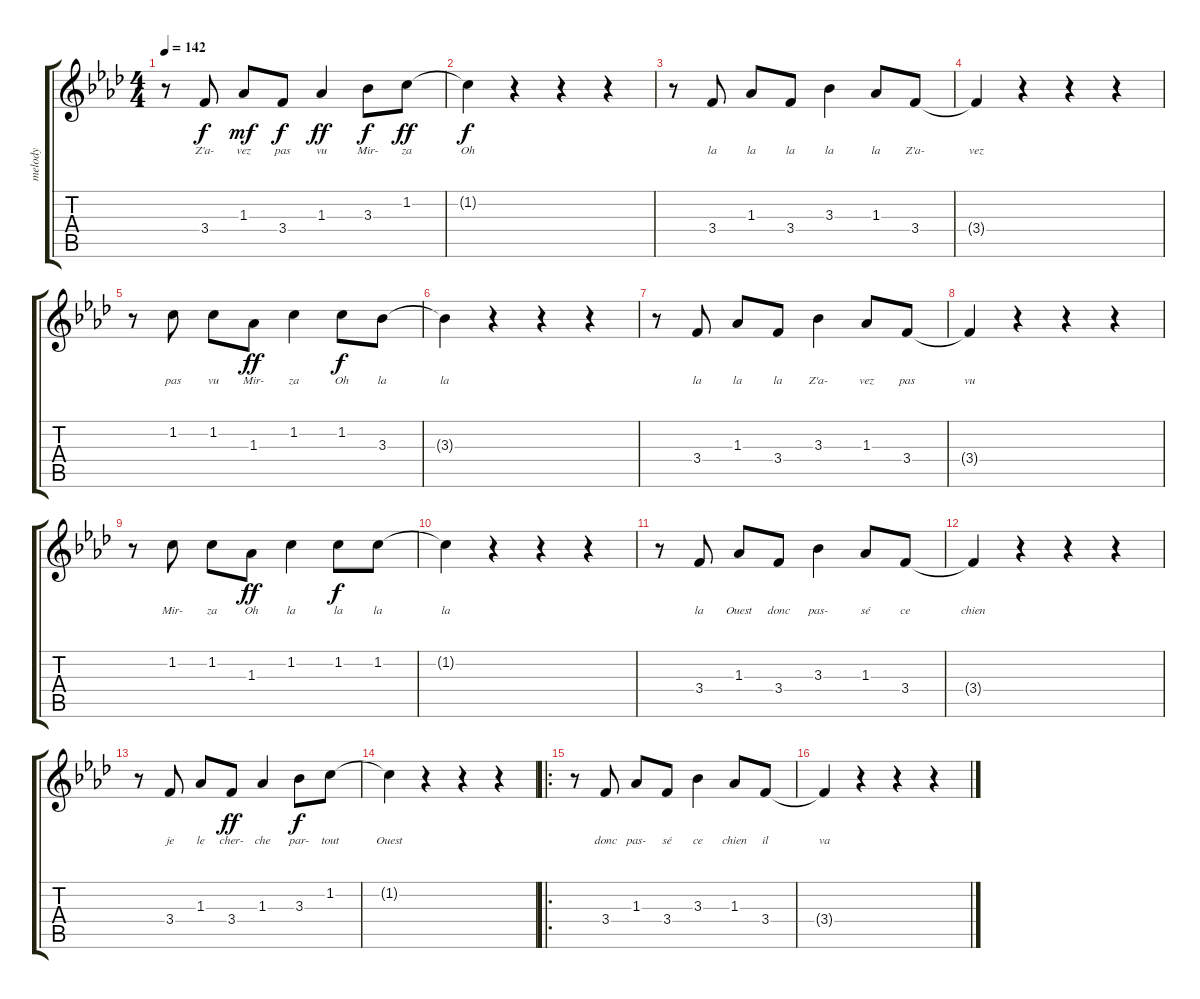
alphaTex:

\track ("melody" "melody") {instrument electricguitarjazz}
\staff {score tabs}
\tuning (E4 B3 G3 D3 A2 E2) {hide}
\ts (4 4)
\tempo 142
\clef g2
\ks fminor
r.8{dy f instrument electricguitarjazz} 3.4.8{lyrics (0 "Z'a-") lyrics (1 "") lyrics (2 "") lyrics (3 "") lyrics (4 "")} 1.3.8{lyrics (0 "vez") lyrics (1 "") lyrics (2 "") lyrics (3 "") lyrics (4 "") dy mf} 3.4.8{lyrics (0 "pas") lyrics (1 "") lyrics (2 "") lyrics (3 "") lyrics (4 "") dy f} 1.3.4{lyrics (0 "vu") lyrics (1 "") lyrics (2 "") lyrics (3 "") lyrics (4 "") dy ff} 3.3.8{lyrics (0 "Mir-") lyrics (1 "") lyrics (2 "") lyrics (3 "") lyrics (4 "") dy f} 1.2.8{lyrics (0 "za") lyrics (1 "") lyrics (2 "") lyrics (3 "") lyrics (4 "") dy ff} |
1.2{t}.4{lyrics (0 "Oh") lyrics (1 "") lyrics (2 "") lyrics (3 "") lyrics (4 "") dy f} r.4 r.4 r.4 |
r.8 3.4.8{lyrics (0 "la") lyrics (1 "") lyrics (2 "") lyrics (3 "") lyrics (4 "")} 1.3.8{lyrics (0 "la") lyrics (1 "") lyrics (2 "") lyrics (3 "") lyrics (4 "")} 3.4.8{lyrics (0 "la") lyrics (1 "") lyrics (2 "") lyrics (3 "") lyrics (4 "")} 3.3.4{lyrics (0 "la") lyrics (1 "") lyrics (2 "") lyrics (3 "") lyrics (4 "")} 1.3.8{lyrics (0 "la") lyrics (1 "") lyrics (2 "") lyrics (3 "") lyrics (4 "")} 3.4.8{lyrics (0 "Z'a-") lyrics (1 "") lyrics (2 "") lyrics (3 "") lyrics (4 "")} |
3.4{t}.4{lyrics (0 "vez") lyrics (1 "") lyrics (2 "") lyrics (3 "") lyrics (4 "")} r.4 r.4 r.4 |
r.8 1.2.8{lyrics (0 "pas") lyrics (1 "") lyrics (2 "") lyrics (3 "") lyrics (4 "")} 1.2.8{lyrics (0 "vu") lyrics (1 "") lyrics (2 "") lyrics (3 "") lyrics (4 "")} 1.3.8{lyrics (0 "Mir-") lyrics (1 "") lyrics (2 "") lyrics (3 "") lyrics (4 "") dy ff} 1.2.4{lyrics (0 "za") lyrics (1 "") lyrics (2 "") lyrics (3 "") lyrics (4 "")} 1.2.8{lyrics (0 "Oh") lyrics (1 "") lyrics (2 "") lyrics (3 "") lyrics (4 "") dy f} 3.3.8{lyrics (0 "la") lyrics (1 "") lyrics (2 "") lyrics (3 "") lyrics (4 "")} |
3.3{t}.4{lyrics (0 "la") lyrics (1 "") lyrics (2 "") lyrics (3 "") lyrics (4 "")} r.4 r.4 r.4 |
r.8 3.4.8{lyrics (0 "la") lyrics (1 "") lyrics (2 "") lyrics (3 "") lyrics (4 "")} 1.3.8{lyrics (0 "la") lyrics (1 "") lyrics (2 "") lyrics (3 "") lyrics (4 "")} 3.4.8{lyrics (0 "la") lyrics (1 "") lyrics (2 "") lyrics (3 "") lyrics (4 "")} 3.3.4{lyrics (0 "Z'a-") lyrics (1 "") lyrics (2 "") lyrics (3 "") lyrics (4 "")} 1.3.8{lyrics (0 "vez") lyrics (1 "") lyrics (2 "") lyrics (3 "") lyrics (4 "")} 3.4.8{lyrics (0 "pas") lyrics (1 "") lyrics (2 "") lyrics (3 "") lyrics (4 "")} |
3.4{t}.4{lyrics (0 "vu") lyrics (1 "") lyrics (2 "") lyrics (3 "") lyrics (4 "")} r.4 r.4 r.4 |
r.8 1.2.8{lyrics (0 "Mir-") lyrics (1 "") lyrics (2 "") lyrics (3 "") lyrics (4 "")} 1.2.8{lyrics (0 "za") lyrics (1 "") lyrics (2 "") lyrics (3 "") lyrics (4 "")} 1.3.8{lyrics (0 "Oh") lyrics (1 "") lyrics (2 "") lyrics (3 "") lyrics (4 "") dy ff} 1.2.4{lyrics (0 "la") lyrics (1 "") lyrics (2 "") lyrics (3 "") lyrics (4 "")} 1.2.8{lyrics (0 "la") lyrics (1 "") lyrics (2 "") lyrics (3 "") lyrics (4 "") dy f} 1.2.8{lyrics (0 "la") lyrics (1 "") lyrics (2 "") lyrics (3 "") lyrics (4 "")} |
1.2{t}.4{lyrics (0 "la") lyrics (1 "") lyrics (2 "") lyrics (3 "") lyrics (4 "")} r.4 r.4 r.4 |
r.8 3.4.8{lyrics (0 "la") lyrics (1 "") lyrics (2 "") lyrics (3 "") lyrics (4 "")} 1.3.8{lyrics (0 "Ouest") lyrics (1 "") lyrics (2 "") lyrics (3 "") lyrics (4 "")} 3.4.8{lyrics (0 "donc") lyrics (1 "") lyrics (2 "") lyrics (3 "") lyrics (4 "")} 3.3.4{lyrics (0 "pas-") lyrics (1 "") lyrics (2 "") lyrics (3 "") lyrics (4 "")} 1.3.8{lyrics (0 "sé") lyrics (1 "") lyrics (2 "") lyrics (3 "") lyrics (4 "")} 3.4.8{lyrics (0 "ce") lyrics (1 "") lyrics (2 "") lyrics (3 "") lyrics (4 "")} |
3.4{t}.4{lyrics (0 "chien") lyrics (1 "") lyrics (2 "") lyrics (3 "") lyrics (4 "")} r.4 r.4 r.4 |
r.8 3.4.8{lyrics (0 "je") lyrics (1 "") lyrics (2 "") lyrics (3 "") lyrics (4 "")} 1.3.8{lyrics (0 "le") lyrics (1 "") lyrics (2 "") lyrics (3 "") lyrics (4 "")} 3.4.8{lyrics (0 "cher-") lyrics (1 "") lyrics (2 "") lyrics (3 "") lyrics (4 "") dy ff} 1.3.4{lyrics (0 "che") lyrics (1 "") lyrics (2 "") lyrics (3 "") lyrics (4 "")} 3.3.8{lyrics (0 "par-") lyrics (1 "") lyrics (2 "") lyrics (3 "") lyrics (4 "") dy f} 1.2.8{lyrics (0 "tout") lyrics (1 "") lyrics (2 "") lyrics (3 "") lyrics (4 "")} |
1.2{t}.4{lyrics (0 "Ouest") lyrics (1 "") lyrics (2 "") lyrics (3 "") lyrics (4 "")} r.4 r.4 r.4 |
\ro
r.8 3.4.8{lyrics (0 "donc") lyrics (1 "") lyrics (2 "") lyrics (3 "") lyrics (4 "")} 1.3.8{lyrics (0 "pas-") lyrics (1 "") lyrics (2 "") lyrics (3 "") lyrics (4 "")} 3.4.8{lyrics (0 "sé") lyrics (1 "") lyrics (2 "") lyrics (3 "") lyrics (4 "")} 3.3.4{lyrics (0 "ce") lyrics (1 "") lyrics (2 "") lyrics (3 "") lyrics (4 "")} 1.3.8{lyrics (0 "chien") lyrics (1 "") lyrics (2 "") lyrics (3 "") lyrics (4 "")} 3.4.8{lyrics (0 "il") lyrics (1 "") lyrics (2 "") lyrics (3 "") lyrics (4 "")} |
3.4{t}.4{lyrics (0 "va") lyrics (1 "") lyrics (2 "") lyrics (3 "") lyrics (4 "")} r.4 r.4 r.4
